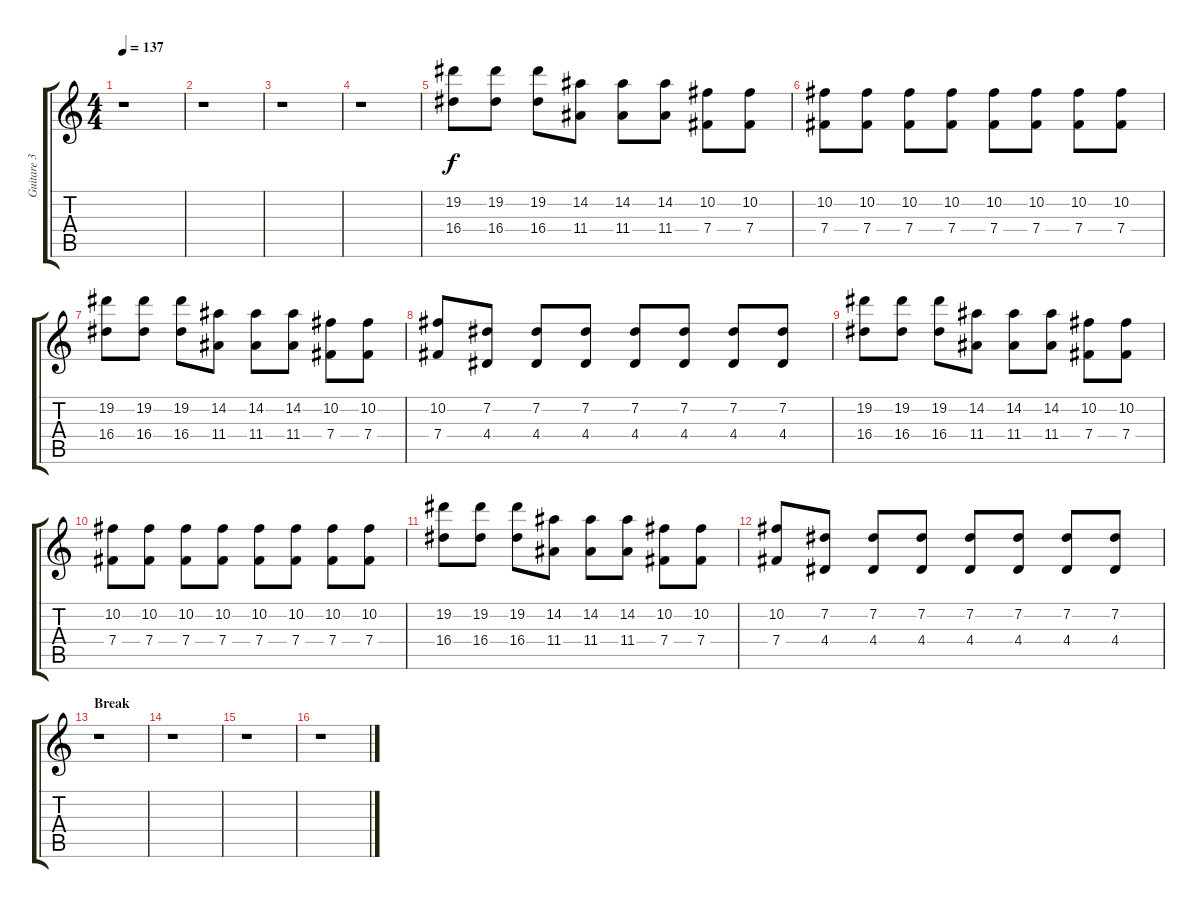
\track ("Guitare 3" "Guitare 3") {instrument acousticguitarsteel}
\staff {score tabs}
\tuning (Db4 Ab3 E3 B2 Gb2 B1) {hide}
\ts (4 4)
\tempo 137
\clef g2
\ks c
r.1{dy f} |
r.1 |
r.1 |
r.1 |
(19.2 16.4).8{volume 11 balance 8 instrument overdrivenguitar} (19.2 16.4).8 (19.2 16.4).8 (14.2 11.4).8 (14.2 11.4).8 (14.2 11.4).8 (10.2 7.4).8 (10.2 7.4).8 |
(10.2 7.4).8 (10.2 7.4).8 (10.2 7.4).8 (10.2 7.4).8 (10.2 7.4).8 (10.2 7.4).8 (10.2 7.4).8 (10.2 7.4).8 |
(19.2 16.4).8 (19.2 16.4).8 (19.2 16.4).8 (14.2 11.4).8 (14.2 11.4).8 (14.2 11.4).8 (10.2 7.4).8 (10.2 7.4).8 |
(10.2 7.4).8 (7.2 4.4).8 (7.2 4.4).8 (7.2 4.4).8 (7.2 4.4).8 (7.2 4.4).8 (7.2 4.4).8 (7.2 4.4).8 |
(19.2 16.4).8 (19.2 16.4).8 (19.2 16.4).8 (14.2 11.4).8 (14.2 11.4).8 (14.2 11.4).8 (10.2 7.4).8 (10.2 7.4).8 |
(10.2 7.4).8 (10.2 7.4).8 (10.2 7.4).8 (10.2 7.4).8 (10.2 7.4).8 (10.2 7.4).8 (10.2 7.4).8 (10.2 7.4).8 |
(19.2 16.4).8 (19.2 16.4).8 (19.2 16.4).8 (14.2 11.4).8 (14.2 11.4).8 (14.2 11.4).8 (10.2 7.4).8 (10.2 7.4).8 |
(10.2 7.4).8 (7.2 4.4).8 (7.2 4.4).8 (7.2 4.4).8 (7.2 4.4).8 (7.2 4.4).8 (7.2 4.4).8 (7.2 4.4).8 |
\section ("" "Break")
r.1 |
r.1 |
r.1 |
r.1
